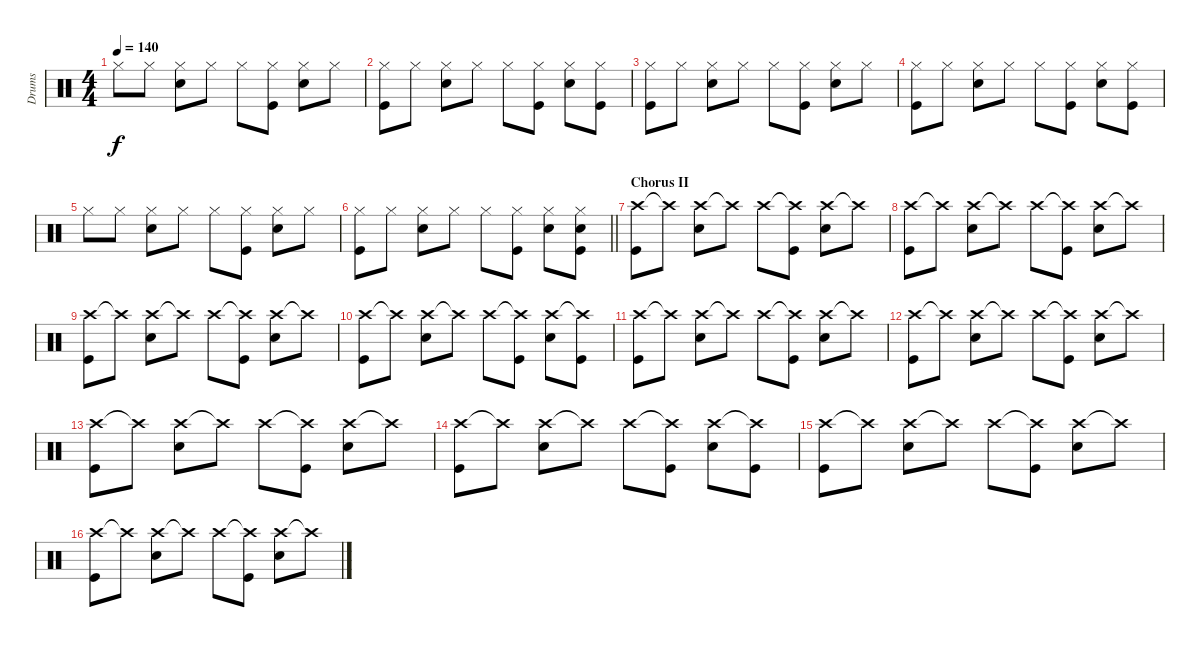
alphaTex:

\track ("Drums" "Drums") {instrument percussion}
\staff {score}
\articulation defaults
\ts (4 4)
\tempo 140
\clef neutral
\ks c "Hi-Hat (closed)".8{dy f} "Hi-Hat (closed)".8
("Hi-Hat (closed)" "Snare (hit) 2").8 "Hi-Hat (closed)".8 "Hi-Hat (closed)".8 ("Hi-Hat (closed)" "Kick (hit)").8 ("Hi-Hat (closed)" "Snare (hit) 2").8 "Hi-Hat (closed)".8 |
("Hi-Hat (closed)" "Kick (hit)").8 "Hi-Hat (closed)".8 ("Hi-Hat (closed)" "Snare (hit) 2").8 "Hi-Hat (closed)".8 "Hi-Hat (closed)".8 ("Hi-Hat (closed)" "Kick (hit)").8 ("Hi-Hat (closed)" "Snare (hit) 2").8 ("Hi-Hat (closed)" "Kick (hit)").8 |
("Hi-Hat (closed)" "Kick (hit)").8 "Hi-Hat (closed)".8 ("Hi-Hat (closed)" "Snare (hit) 2").8 "Hi-Hat (closed)".8 "Hi-Hat (closed)".8 ("Hi-Hat (closed)" "Kick (hit)").8 ("Hi-Hat (closed)" "Snare (hit) 2").8 "Hi-Hat (closed)".8 |
("Hi-Hat (closed)" "Kick (hit)").8 "Hi-Hat (closed)".8 ("Hi-Hat (closed)" "Snare (hit) 2").8 "Hi-Hat (closed)".8 "Hi-Hat (closed)".8 ("Hi-Hat (closed)" "Kick (hit)").8 ("Hi-Hat (closed)" "Snare (hit) 2").8 ("Hi-Hat (closed)" "Kick (hit)").8 |
"Hi-Hat (closed)".8 "Hi-Hat (closed)".8 ("Hi-Hat (closed)" "Snare (hit) 2").8 "Hi-Hat (closed)".8 "Hi-Hat (closed)".8 ("Hi-Hat (closed)" "Kick (hit)").8 ("Hi-Hat (closed)" "Snare (hit) 2").8 "Hi-Hat (closed)".8 |
\barLineRight lightlight
("Hi-Hat (closed)" "Kick (hit)").8 "Hi-Hat (closed)".8 ("Hi-Hat (closed)" "Snare (hit) 2").8 "Hi-Hat (closed)".8 "Hi-Hat (closed)".8 ("Hi-Hat (closed)" "Kick (hit)").8 ("Hi-Hat (closed)" "Snare (hit) 2").8 ("Hi-Hat (closed)" "Snare (hit) 2" "Kick (hit)").8 |
\section ("" "Chorus II")
("Crash high (hit)" "Kick (hit)").8 "Crash high (hit)"{t}.8 ("Crash high (hit)" "Snare (hit) 2").8 "Crash high (hit)"{t}.8 "Crash high (hit)".8 ("Crash high (hit)"{t} "Kick (hit)").8 ("Crash high (hit)" "Snare (hit) 2").8 "Crash high (hit)"{t}.8 |
("Crash high (hit)" "Kick (hit)").8 "Crash high (hit)"{t}.8 ("Crash high (hit)" "Snare (hit) 2").8 "Crash high (hit)"{t}.8 "Crash high (hit)".8 ("Crash high (hit)"{t} "Kick (hit)").8 ("Crash high (hit)" "Snare (hit) 2").8 "Crash high (hit)"{t}.8 |
("Crash high (hit)" "Kick (hit)").8 "Crash high (hit)"{t}.8 ("Crash high (hit)" "Snare (hit) 2").8 "Crash high (hit)"{t}.8 "Crash high (hit)".8 ("Crash high (hit)"{t} "Kick (hit)").8 ("Crash high (hit)" "Snare (hit) 2").8 "Crash high (hit)"{t}.8 |
("Crash high (hit)" "Kick (hit)").8 "Crash high (hit)"{t}.8 ("Crash high (hit)" "Snare (hit) 2").8 "Crash high (hit)"{t}.8 "Crash high (hit)".8 ("Crash high (hit)"{t} "Kick (hit)").8 ("Crash high (hit)" "Snare (hit) 2").8 ("Crash high (hit)"{t} "Kick (hit)").8 |
("Crash high (hit)" "Kick (hit)").8 "Crash high (hit)"{t}.8 ("Crash high (hit)" "Snare (hit) 2").8 "Crash high (hit)"{t}.8 "Crash high (hit)".8 ("Crash high (hit)"{t} "Kick (hit)").8 ("Crash high (hit)" "Snare (hit) 2").8 "Crash high (hit)"{t}.8 |
("Crash high (hit)" "Kick (hit)").8 "Crash high (hit)"{t}.8 ("Crash high (hit)" "Snare (hit) 2").8 "Crash high (hit)"{t}.8 "Crash high (hit)".8 ("Crash high (hit)"{t} "Kick (hit)").8 ("Crash high (hit)" "Snare (hit) 2").8 "Crash high (hit)"{t}.8 |
("Crash high (hit)" "Kick (hit)").8 "Crash high (hit)"{t}.8 ("Crash high (hit)" "Snare (hit) 2").8 "Crash high (hit)"{t}.8 "Crash high (hit)".8 ("Crash high (hit)"{t} "Kick (hit)").8 ("Crash high (hit)" "Snare (hit) 2").8 "Crash high (hit)"{t}.8 |
("Crash high (hit)" "Kick (hit)").8 "Crash high (hit)"{t}.8 ("Crash high (hit)" "Snare (hit) 2").8 "Crash high (hit)"{t}.8 "Crash high (hit)".8 ("Crash high (hit)"{t} "Kick (hit)").8 ("Crash high (hit)" "Snare (hit) 2").8 ("Crash high (hit)"{t} "Kick (hit)").8 |
("Crash high (hit)" "Kick (hit)").8 "Crash high (hit)"{t}.8 ("Crash high (hit)" "Snare (hit) 2").8 "Crash high (hit)"{t}.8 "Crash high (hit)".8 ("Crash high (hit)"{t} "Kick (hit)").8 ("Crash high (hit)" "Snare (hit) 2").8 "Crash high (hit)"{t}.8 |
("Crash high (hit)" "Kick (hit)").8 "Crash high (hit)"{t}.8 ("Crash high (hit)" "Snare (hit) 2").8 "Crash high (hit)"{t}.8 "Crash high (hit)".8 ("Crash high (hit)"{t} "Kick (hit)").8 ("Crash high (hit)" "Snare (hit) 2").8 "Crash high (hit)"{t}.8
